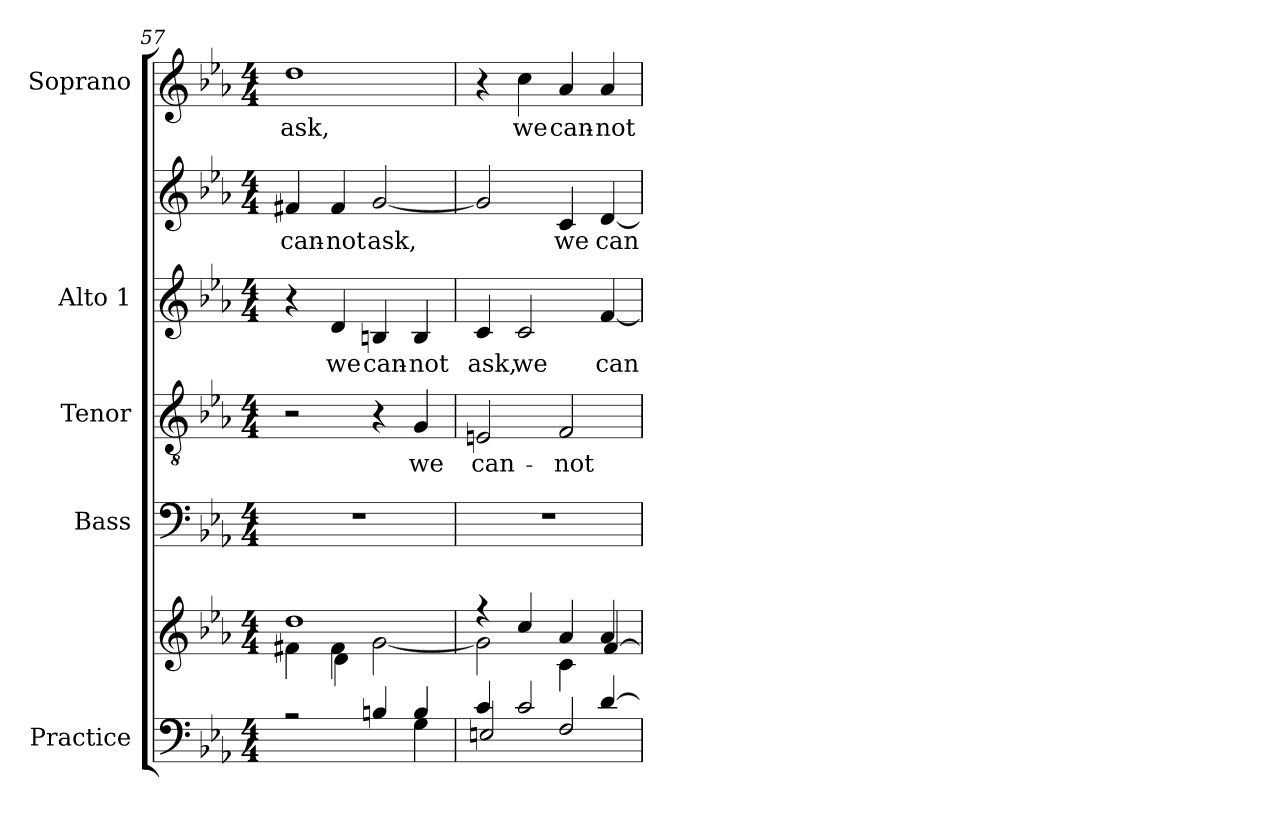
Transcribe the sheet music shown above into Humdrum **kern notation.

**kern	**kern	**kern	**kern	**text	**kern	**text	**kern	**text	**kern	**text
*part5	*part5	*part4	*part3	*part3	*part2	*part2	*part2	*part2	*part1	*part1
*staff7	*staff6	*staff5	*staff4	*staff4	*staff3	*staff3	*staff2	*staff2	*staff1	*staff1
*I"Practice	*	*I"Bass	*I"Tenor	*	*I"Alto 1	*	*	*	*I"Soprano	*
*	*	*I'B	*I'T	*	*I'A	*	*	*	*I'S	*
!!LO:LB:g=z
*clefF4	*clefG2	*clefF4	*clefGv2	*	*clefG2	*	*clefG2	*	*clefG2	*
*k[b-e-a-]	*k[b-e-a-]	*k[b-e-a-]	*k[b-e-a-]	*	*k[b-e-a-]	*	*k[b-e-a-]	*	*k[b-e-a-]	*
*E-:	*E-:	*E-:	*E-:	*	*E-:	*	*E-:	*	*E-:	*
*M4/4	*M4/4	*M4/4	*M4/4	*	*M4/4	*	*M4/4	*	*M4/4	*
=57	=57	=57	=57	=57	=57	=57	=57	=57	=57	=57
*^	*^	*	*	*	*	*	*	*	*	*
*	*^	*	*^	*	*	*	*	*	*	*	*	*
!	!	!	!	!	!	!	!	!	!	!	!	!LO:LY:b	!	!LO:LY:b
2ryy	2r	1ryy	1dd	4f#X\	4ryy	1r	2r	.	4r	.	4f#X	can-	1dd	ask,
!	!	!	!	!	!	!	!	!	!	!LO:LY:b	!	!LO:LY:b	!	!
.	.	.	.	4f#\	4d\	.	.	.	4d	we	4f#	-not	.	.
!	!	!	!	!	!	!	!	!	!	!LO:LY:b	!	!LO:LY:b	!	!
4Bn	4ryy	.	.	[2g\	2ryy	.	4r	.	4Bn	can-	[2g	ask,	.	.
!	!	!	!	!	!	!	!	!LO:LY:b	!	!LO:LY:b	!	!	!	!
4B	4G	.	.	.	.	.	4G	we	4B	-not	.	.	.	.
=58	=58	=58	=58	=58	=58	=58	=58	=58	=58	=58	=58	=58	=58	=58
*	*	*^	*	*	*	*	*	*	*	*	*	*	*	*
!	!	!	!	!	!	!	!	!	!LO:LY:b	!	!LO:LY:b	!	!	!	!
2.ryy	4c/	2En	1ryy	4r	2g\]	2.ryy	1r	2En	can-	4c	ask,	2g]	.	4r	.
!	!	!	!	!	!	!	!	!	!	!	!LO:LY:b	!	!	!	!LO:LY:b
.	2c/	.	.	4cc/	.	.	.	.	.	2c	we	.	.	4cc	we
!	!	!	!	!	!	!	!	!	!LO:LY:b	!	!	!	!LO:LY:b	!	!LO:LY:b
.	.	2F	.	4a-	4c	.	.	2F	-not	.	.	4c	we	4a-	can-
!	!	!	!	!	!	!	!	!	!	!	!LO:LY:b	!	!LO:LY:b	!	!LO:LY:b
[4d/	4ryy	.	.	4a-	4ryy	[4f/	.	.	.	[4f	can-	[4d	can-	4a-	-not
*v	*v	*v	*v	*	*	*	*	*	*	*	*	*	*	*	*
*	*v	*v	*v	*	*	*	*	*	*	*	*	*
=	=	=	=	=	=	=	=	=	=	=
*-	*-	*-	*-	*-	*-	*-	*-	*-	*-	*-
